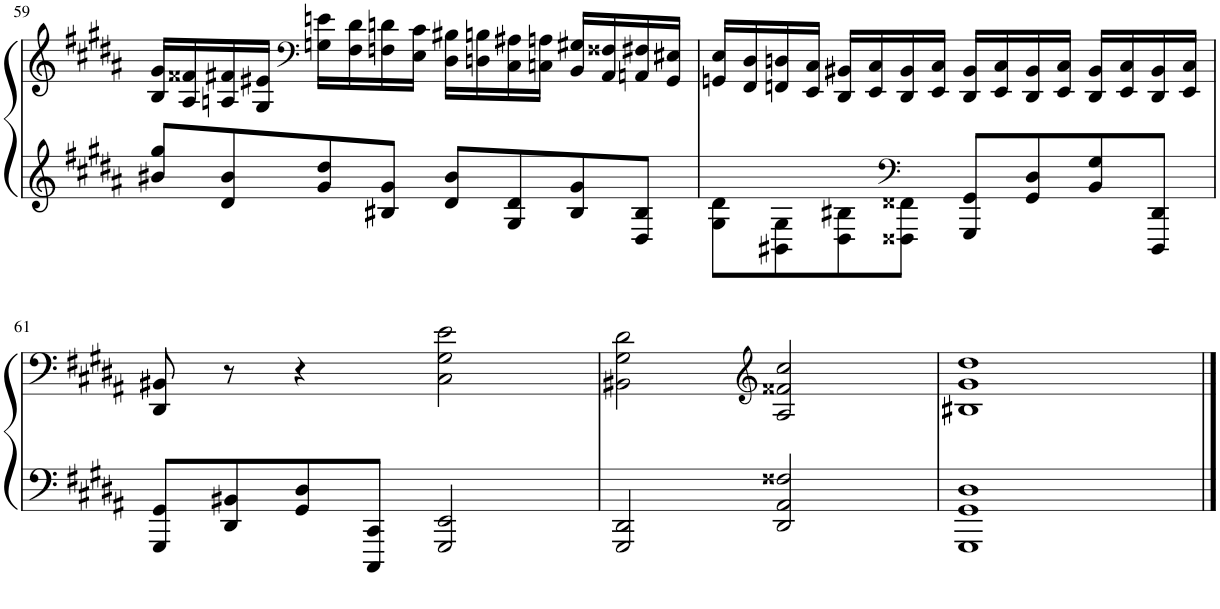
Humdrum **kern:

**kern	**kern
*part2	*part1
*staff2	*staff1
*I"Piano	*I"Piano
*I'Pno	*I'Pno
!!LO:PB:g=z
*clefG2	*clefG2
*k[f#c#g#d#a#]	*k[f#c#g#d#a#]
*M4/4	*M4/4
=59	=59
8b#X/ 8gg#/L	16B/ 16g#/LL
.	16A#/ 16f##X/
8d#/ 8b#/	16An/ 16f#X/
.	16G#/ 16e#X/JJ
*	*clefF4
8g#/ 8dd#/	16Gn\ 16en\LL
.	16F#\ 16d#\
8B#X/ 8g#/J	16Fn\ 16dn\
.	16E\ 16c#\JJ
8d#/ 8b#/L	16D#\ 16B#X\LL
.	16Dn\ 16Bn\
8G#/ 8d#/	16C#\ 16A#X\
.	16Cn\ 16An\JJ
8B#/ 8g#/	16BB/ 16G#X/LL
.	16AA#/ 16F##X/
8D#/ 8B#/J	16AAn/ 16F#X/
.	16GG#/ 16E#X/JJ
=60	=60
8G#\ 8d#\L	16GGn/ 16E/LL
.	16FF#/ 16D#/
8BB#X\ 8G#\	16FFn/ 16Dn/
.	16EE/ 16C#/JJ
8D#\ 8B#X\	16DD#/ 16BB#X/LL
.	16EE/ 16C#/
*clefF4	*
8FFF##X\ 8FF##X\J	16DD#/ 16BB#/
.	16EE/ 16C#/JJ
8GGG#/ 8GG#/L	16DD#/ 16BB#/LL
.	16EE/ 16C#/
8GG#/ 8D#/	16DD#/ 16BB#/
.	16EE/ 16C#/JJ
8BB#/ 8G#/	16DD#/ 16BB#/LL
.	16EE/ 16C#/
8DDD#/ 8DD#/J	16DD#/ 16BB#/
.	16EE/ 16C#/JJ
!!LO:LB:g=z
=61	=61
8GGG#/ 8GG#/L	8DD#/ 8BB#X/
8DD#/ 8BB#X/	8r
8GG#/ 8D#/	4r
8CCC#/ 8CC#/J	.
2GGG#/ 2EE/	2C#\ 2G#\ 2e\
=62	=62
2GGG#/ 2DD#/	2BB#X\ 2G#\ 2d#\
*	*clefG2
2DD#/ 2AA#/ 2F##X/	2A#/ 2f##X/ 2cc#/
=63	=63
1GGG# 1GG# 1D#	1B#X 1g# 1dd#
==	==
*-	*-
